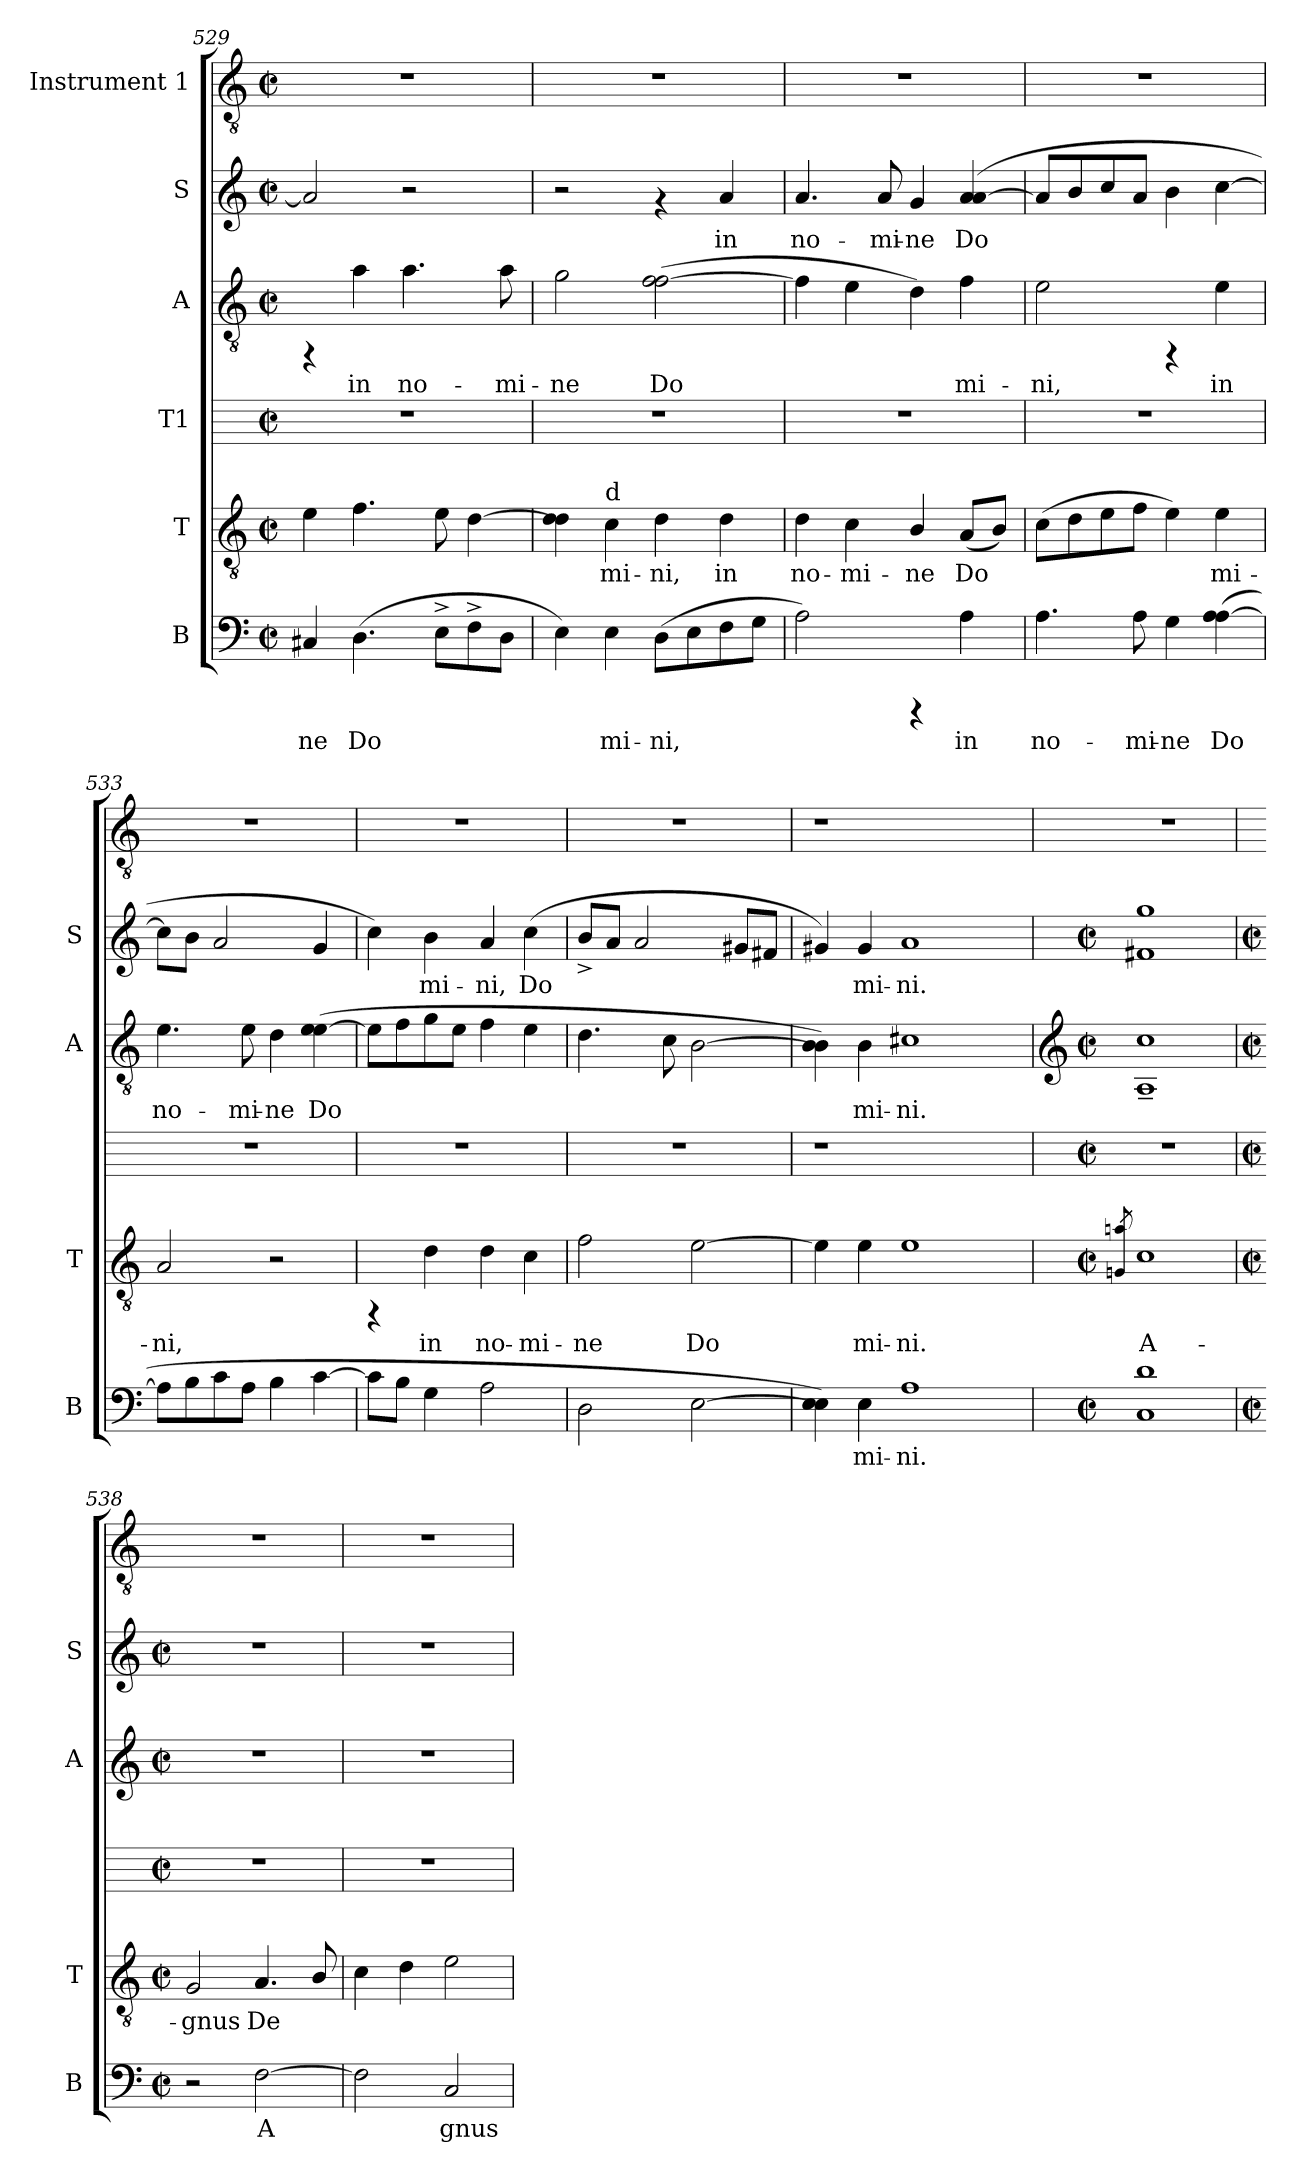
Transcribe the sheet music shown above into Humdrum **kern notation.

**kern	**text	**kern	**text	**kern	**kern	**text	**kern	**text	**kern
*part6	*part6	*part5	*part5	*part4	*part3	*part3	*part2	*part2	*part1
*staff6	*staff6	*staff5	*staff5	*staff4	*staff3	*staff3	*staff2	*staff2	*staff1
*I"B	*	*I"T	*	*I"T1	*I"A	*	*I"S	*	*I"Instrument 1
*I'B	*	*I'T	*	*	*I'A	*	*I'S	*	*
*clefF4	*	*clefGv2	*	*	*clefGv2	*	*clefG2	*	*clefGv2
*k[]	*	*k[]	*	*k[]	*k[]	*	*k[]	*	*k[]
*C:	*	*C:	*	*C:	*C:	*	*C:	*	*C:
*M2/2	*	*M2/2	*	*M2/2	*M2/2	*	*M2/2	*	*M2/2
*met(c|)	*	*met(c|)	*	*met(c|)	*met(c|)	*	*met(c|)	*	*met(c|)
=529	=529	=529	=529	=529	=529	=529	=529	=529	=529
!	!LO:LY:b:cj	!	!	!	!	!	!	!	!
4C#X/	-ne	4e\	.	1r	4rFF	.	2a/]	.	1r
!	!LO:LY:b:cj	!	!	!	!	!LO:LY:b:cj	!	!	!
(>4.D\	Do-	4.f\	.	.	4a\	in	.	.	.
!	!	!	!	!	!	!LO:LY:b:cj	!	!	!
.	.	.	.	.	4.a\	no-	2r	.	.
!	!LO:LY:b:cj	!	!	!	!	!	!	!	!
8E^<\L	-	8e\	.	.	.	.	.	.	.
!	!LO:LY:b:cj	!	!	!	!	!	!	!	!
8F^<\	.	[>4d\	.	.	.	.	.	.	.
!	!LO:LY:b:cj	!	!	!	!	!LO:LY:b:cj	!	!	!
8D\J	.	.	.	.	8a\	-mi-	.	.	.
=530	=530	=530	=530	=530	=530	=530	=530	=530	=530
!	!LO:LY:b:cj	!	!LO:LY:b:cj	!	!	!LO:LY:b:cj	!	!	!
4E\)	-	4d\ 4d\]	-	1r	2g\	-ne	2r	.	1r
!	!	!LO:TX:a:t=d	!	!	!	!	!	!	!
!	!LO:LY:b:cj	!	!LO:LY:b:cj	!	!	!	!	!	!
4E\	-mi-	4c\	-mi-	.	.	.	.	.	.
!	!LO:LY:b:cj	!	!LO:LY:b:cj	!	!	!LO:LY:b:cj	!	!	!
(>8D\L	-ni,	4d\	-ni,	.	(>2f\ [>2f\	Do-	4rf	.	.
!	!LO:LY:b:cj	!	!	!	!	!	!	!	!
8E\	.	.	.	.	.	.	.	.	.
!	!LO:LY:b:cj	!	!LO:LY:b:cj	!	!	!	!	!LO:LY:b:cj	!
8F\	.	4d\	in	.	.	.	4a/	in	.
!	!LO:LY:b:cj	!	!	!	!	!	!	!	!
8G\J	.	.	.	.	.	.	.	.	.
=531	=531	=531	=531	=531	=531	=531	=531	=531	=531
!	!LO:LY:b:cj	!	!LO:LY:b:cj	!	!	!LO:LY:b:cj	!	!LO:LY:b:cj	!
2A\)	.	4d\	no-	1r	4f\]	--	4.a/	no-	1r
!	!	!	!LO:LY:b:cj	!	!	!LO:LY:b:cj	!	!	!
.	.	4c\	-mi-	.	4e\	--	.	.	.
!	!	!	!	!	!	!	!	!LO:LY:b:cj	!
.	.	.	.	.	.	.	8a/	-mi-	.
!	!	!	!LO:LY:b:cj	!	!	!LO:LY:b:cj	!	!LO:LY:b:cj	!
4rCCC	.	4B/	-ne	.	4d\)	--	4g/	-ne	.
!	!LO:LY:b:cj	!	!LO:LY:b:cj	!	!	!LO:LY:b:cj	!	!LO:LY:b:cj	!
4A\	in	(<8A/L	Do-	.	4f\	-mi-	(<4a/ [<4a/	Do-	.
!	!	!	!LO:LY:b:cj	!	!	!	!	!	!
.	.	8B/J)	-	.	.	.	.	.	.
!!LO:PB:g=z
=532	=532	=532	=532	=532	=532	=532	=532	=532	=532
!	!LO:LY:b:cj	!	!LO:LY:b:cj	!	!	!LO:LY:b:cj	!	!	!
4.A\	no-	(<8c\L	-	1r	2e\	-ni,	8a/L]	.	1r
!	!	!	!LO:LY:b:cj	!	!	!	!	!	!
.	.	8d\	--	.	.	.	8b/	.	.
!	!	!	!LO:LY:b:cj	!	!	!	!	!	!
.	.	8e\	--	.	.	.	8cc/	.	.
!	!LO:LY:b:cj	!	!LO:LY:b:cj	!	!	!	!	!	!
8A\	-mi-	8f\J	--	.	.	.	8a/J	.	.
!	!LO:LY:b:cj	!	!LO:LY:b:cj	!	!	!	!	!	!
4G\	-ne	4e\)	--	.	4rFF	.	4b\	.	.
!	!LO:LY:b:cj	!	!LO:LY:b:cj	!	!	!LO:LY:b:cj	!	!	!
(>4A\ [>4A\	Do-	4e\	-mi-	.	4e\	in	[>4cc\	.	.
=533	=533	=533	=533	=533	=533	=533	=533	=533	=533
!	!	!	!LO:LY:b:cj	!	!	!LO:LY:b:cj	!	!	!
8A\L]	.	2A/	-ni,	1r	4.e\	no-	8cc\L]	.	1r
8B\	.	.	.	.	.	.	8b\J	.	.
8c\	.	.	.	.	.	.	2a/	.	.
!	!	!	!	!	!	!LO:LY:b:cj	!	!	!
8A\J	.	.	.	.	8e\	-mi-	.	.	.
!	!	!	!	!	!	!LO:LY:b:cj	!	!	!
4B\	.	2r	.	.	4d\	-ne	.	.	.
!	!	!	!	!	!	!LO:LY:b:cj	!	!	!
[>4c\	.	.	.	.	(>4e\ [>4e\	Do-	4g/	.	.
=534	=534	=534	=534	=534	=534	=534	=534	=534	=534
!	!	!	!	!	!	!	!	!LO:LY:b:cj	!
8c\L]	.	4rFF	.	1r	8e\L]	.	4cc\)	--	1r
8B\J	.	.	.	.	8f\	.	.	.	.
!	!	!	!LO:LY:b:cj	!	!	!	!	!LO:LY:b:cj	!
4G\	.	4d\	in	.	8g\	.	4b\	-mi-	.
.	.	.	.	.	8e\J	.	.	.	.
!	!	!	!LO:LY:b:cj	!	!	!	!	!LO:LY:b:cj	!
2A\	.	4d\	no-	.	4f\	.	4a/	-ni,	.
!	!	!	!LO:LY:b:cj	!	!	!	!	!LO:LY:b:cj	!
.	.	4c\	-mi-	.	4e\	.	(>4cc\	Do-	.
=535	=535	=535	=535	=535	=535	=535	=535	=535	=535
!	!	!	!LO:LY:b:cj	!	!	!	!	!	!
2D\	.	2f\	-ne	1r	4.d\	.	8b^>/L	.	1r
.	.	.	.	.	.	.	8a/J	.	.
.	.	.	.	.	.	.	2a/	.	.
.	.	.	.	.	8c\	.	.	.	.
!	!	!	!LO:LY:b:cj	!	!	!	!	!	!
[>2E\	.	[>2e\	Do-	.	[>2B\	.	.	.	.
.	.	.	.	.	.	.	8g#X/L	.	.
.	.	.	.	.	.	.	8f#X/J	.	.
=536	=536	=536	=536	=536	=536	=536	=536	=536	=536
!	!LO:LY:b:cj	!	!LO:LY:b:cj	!	!	!LO:LY:b:cj	!	!LO:LY:b:cj	!
4E\ 4E\])	--	4e\]	--	1r	4B\ 4B\])	--	4g#X/)	--	1r
!	!LO:LY:b:cj	!	!LO:LY:b:cj	!	!	!LO:LY:b:cj	!	!LO:LY:b:cj	!
4E\	-mi-	4e\	-mi-	.	4B\	-mi-	4g#/	-mi-	.
!	!LO:LY:b:cj	!	!LO:LY:b:cj	!	!	!LO:LY:b:cj	!	!LO:LY:b:cj	!
1A	-ni.	1e	-ni.	.	1c#X	-ni.	1a	-ni.	.
.	.	.	.	2ryy	.	.	.	.	2ryy
!!LO:PB:g=z
=537!	=537	=537!	=537	=537!	=537!	=537	=537!	=537	=537
*	*	*	*	*	*clefG2	*	*	*	*
*M2/2	*	*M2/2	*	*M2/2	*M2/2	*	*M2/2	*	*
*met(c|)	*	*met(c|)	*	*met(c|)	*met(c|)	*	*met(c|)	*	*
.	.	8qan/ 8qGn/	.	.	.	.	.	.	.
!	!	!	!LO:LY:b:cj	!	!	!	!	!	!
1d 1C	.	1c	A-	1r	1cc~> 1A~>	.	1gg 1f#X	.	1r
=538	=538	=538	=538	=538	=538	=538	=538	=538	=538
*M2/2	*	*M2/2	*	*M2/2	*M2/2	*	*M2/2	*	*
*met(c|)	*	*met(c|)	*	*met(c|)	*met(c|)	*	*met(c|)	*	*
!	!	!	!LO:LY:b:cj	!	!	!	!	!	!
2r	.	2G/	-gnus	1r	1r	.	1r	.	1r
!	!LO:LY:b:cj	!	!LO:LY:b:cj	!	!	!	!	!	!
[>2F\	A-	4.A/	De-	.	.	.	.	.	.
!	!	!	!LO:LY:b:cj	!	!	!	!	!	!
.	.	8B/	-	.	.	.	.	.	.
=539	=539	=539	=539	=539	=539	=539	=539	=539	=539
!	!LO:LY:b:cj	!	!	!	!	!	!	!	!
2F\]	--	4c\	.	1r	1r	.	1r	.	1r
.	.	4d\	.	.	.	.	.	.	.
!	!LO:LY:b:cj	!	!	!	!	!	!	!	!
2C/	-gnus	2e\	.	.	.	.	.	.	.
=	=	=	=	=	=	=	=	=	=
*-	*-	*-	*-	*-	*-	*-	*-	*-	*-
